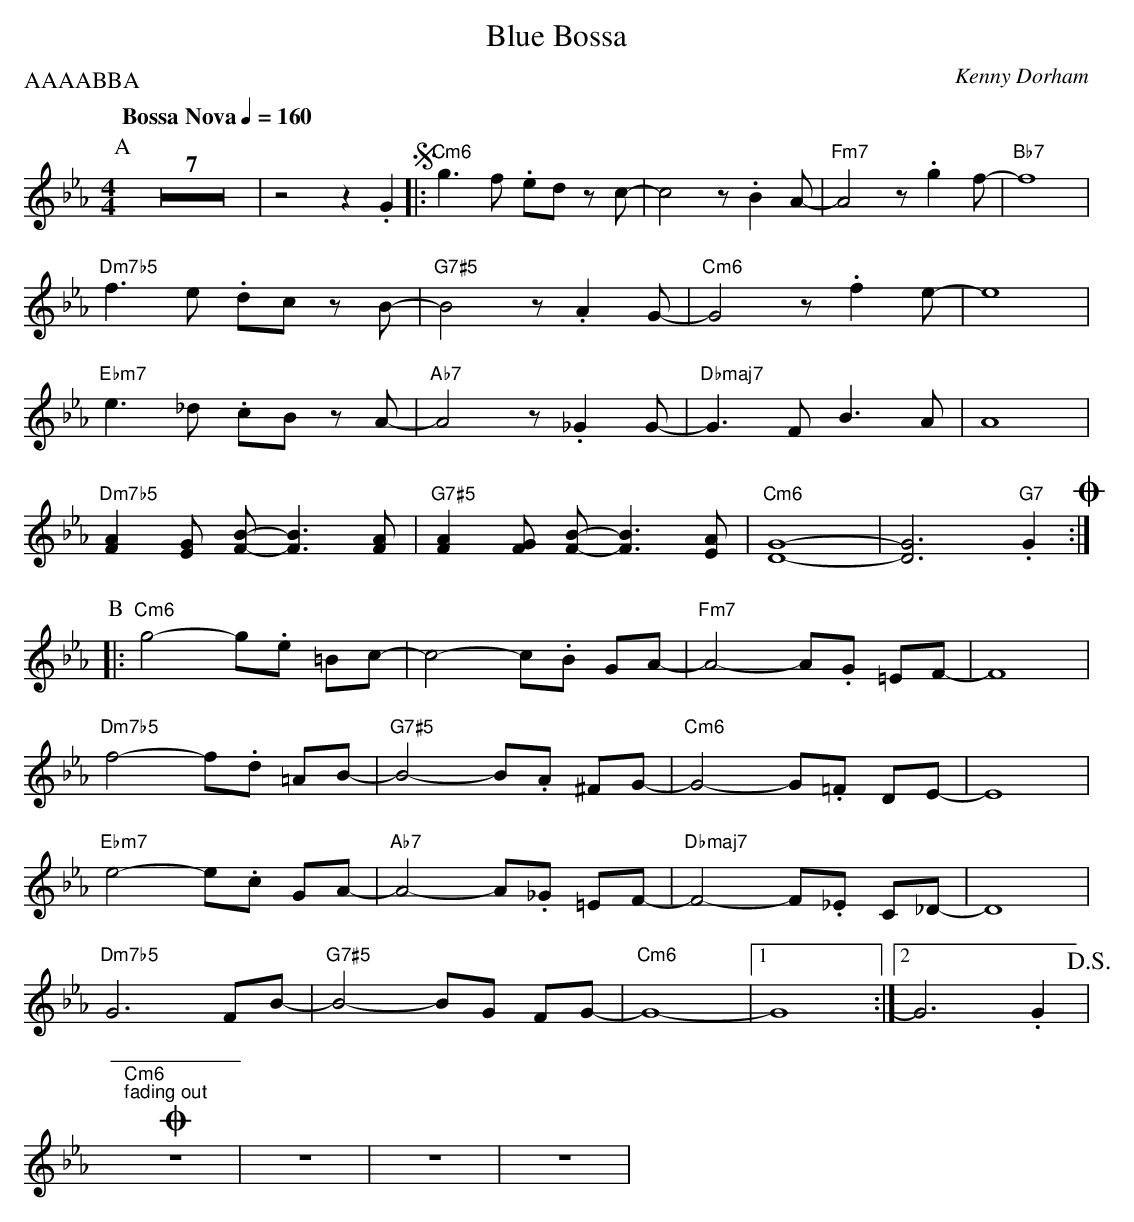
X:1
T: Blue Bossa
C:Kenny Dorham
M:4/4
L:1/8
Q:"Bossa Nova"1/4=160
P: AAAABBA
K:Eb
P: A
Z7 | z4 z2 .G2 !segno! |: "Cm6" g3 f .ed zc- | c4 z .B2 A- | "Fm7" A4 z .g2 f- | "Bb7" f8 |
"Dm7b5" f3 e .dc zB- | "G7#5" B4 z .A2 G- | "Cm6" G4 z .f2 e- | e8 |
"Ebm7" e3 _d .cB zA- | "Ab7" A4 z ._G2 G- | "Dbmaj7" G3 F B3 A | A8 |
"Dm7b5" [F2A2] [EG] [FB]- [F3B3] [FA] | "G7#5" [F2A2] [FG] [FB]- [F3B3] [EA] | "Cm6" [D8G8]- | [D6G6] "G7" .G2 !coda! :|
P: B
|: "Cm6" g4- g.e =Bc- | c4- c.B GA- | "Fm7" A4- A.G =EF- | F8 |
"Dm7b5" f4- f.d =AB- | "G7#5" B4- B.A ^FG- | "Cm6" G4- G.=F DE- | E8 |
"Ebm7" e4- e.c GA- | "Ab7" A4- A._G =EF- | "Dbmaj7" F4- F._E C_D- | D8 |
"Dm7b5" G6 FB- | "G7#5" B4- BG FG- | "Cm6" G8- |1 G8 :|2 G6 .G2 !D.S.!|
!coda!  "Cm6"  "fading out" z8 | z8 | z8 | z8 |
